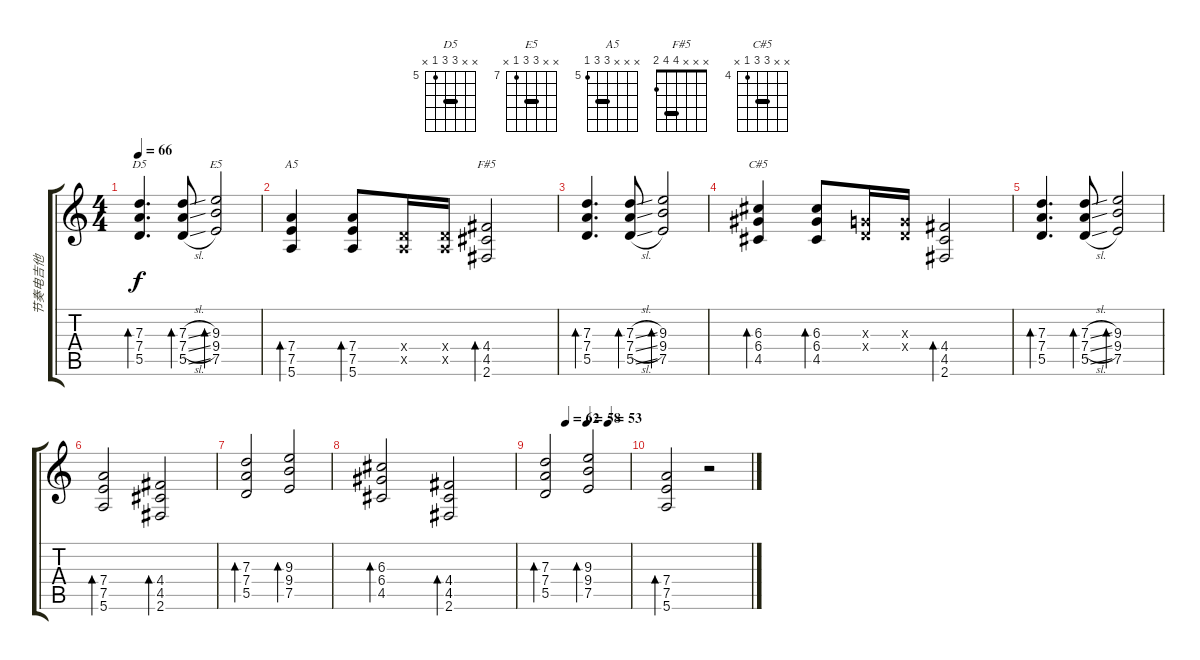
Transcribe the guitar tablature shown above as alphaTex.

\track ("节奏电吉他" "节奏电吉他") {instrument overdrivenguitar}
\staff {score tabs}
\tuning (E4 B3 G3 D3 A2 E2) {hide}
\chord ("D5" x x 7 7 5 x) {firstfret 5 barre 7}
\chord ("E5" x x 9 9 7 x) {firstfret 7 barre 9}
\chord ("A5" x x x 7 7 5) {firstfret 5 barre 7}
\chord ("F#5" x x x 4 4 2) {barre 4}
\chord ("C#5" x x 6 6 4 x) {firstfret 4 barre 6}
\ts (4 4)
\tempo 66
\clef g2
\ks c
(7.3 7.4 5.5).4{d bd 60 ch "D5" dy f} (7.3{sl} 7.4{sl} 5.5{sl}).8{bd 60} (9.3 9.4 7.5).2{bd 60 ch "E5"} |
(7.4 7.5 5.6).4{bd 60 ch "A5"} (7.4 7.5 5.6).8{bd 60} (0.4{x} 0.5{x}).16 (0.4{x} 0.5{x}).16 (4.4 4.5 2.6).2{bd 60 ch "F#5"} |
(7.3 7.4 5.5).4{d bd 60} (7.3{sl} 7.4{sl} 5.5{sl}).8{bd 60} (9.3 9.4 7.5).2{bd 60} |
(6.3 6.4 4.5).4{bd 120 ch "C#5"} (6.3 6.4 4.5).8{bd 120} (0.3{x} 0.4{x}).16 (0.3{x} 0.4{x}).16 (4.4 4.5 2.6).2{bd 60} |
(7.3 7.4 5.5).4{d bd 60} (7.3{sl} 7.4{sl} 5.5{sl}).8{bd 60} (9.3 9.4 7.5).2{bd 60} |
(7.4 7.5 5.6).2{bd 60} (4.4 4.5 2.6).2{bd 60} |
(7.3 7.4 5.5).2{bd 60} (9.3 9.4 7.5).2{bd 60} |
(6.3 6.4 4.5).2{bd 60} (4.4 4.5 2.6).2{bd 60} |
\tempo (62 0.25)
\tempo (58 0.5)
\tempo (53 0.75)
(7.3 7.4 5.5).2{bd 60} (9.3 9.4 7.5).2{bd 60} |
(7.4 7.5 5.6).2{bd 60} r.2
